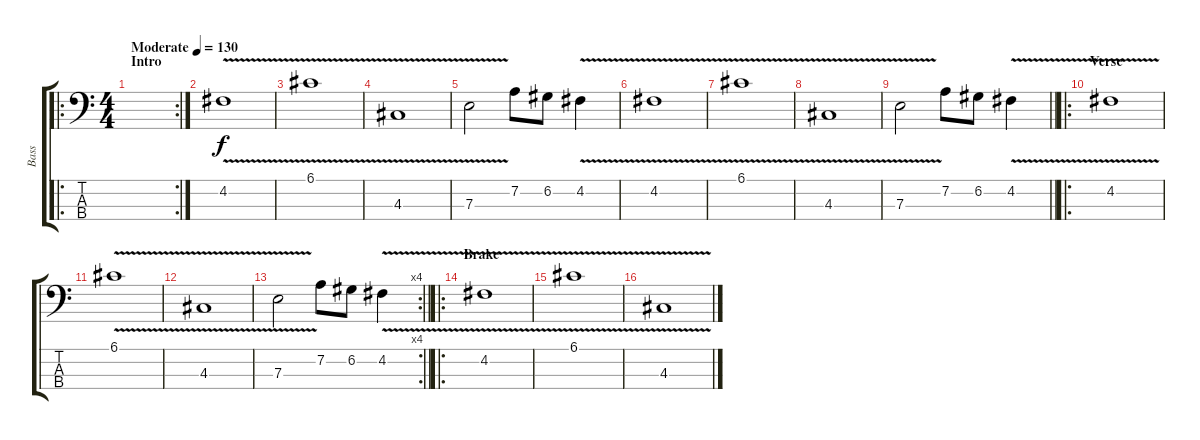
\track ("Bass" "Bass") {instrument electricbassfinger}
\staff {score tabs}
\tuning (G2 D2 A1 E1) {hide}
\ro
\rc 2
\ts (4 4)
\section ("" "Intro")
\tempo (130 "Moderate")
\clef f4
\ks c
|
4.2{v}.1 |
6.1{v}.1 |
4.3{v}.1 |
7.3{v}.2 7.2.8 6.2.8 4.2{v}.4 |
4.2{v}.1 |
6.1{v}.1 |
4.3{v}.1 |
\barLineRight lightlight
7.3{v}.2 7.2.8 6.2.8 4.2{v}.4 |
\ro
\section ("" "Verse")
4.2{v}.1 |
6.1{v}.1 |
4.3{v}.1 |
\rc 4
\barLineRight lightlight
7.3{v}.2 7.2.8 6.2.8 4.2{v}.4 |
\ro
\section ("" "Brake")
4.2{v}.1 |
6.1{v}.1 |
4.3{v}.1
